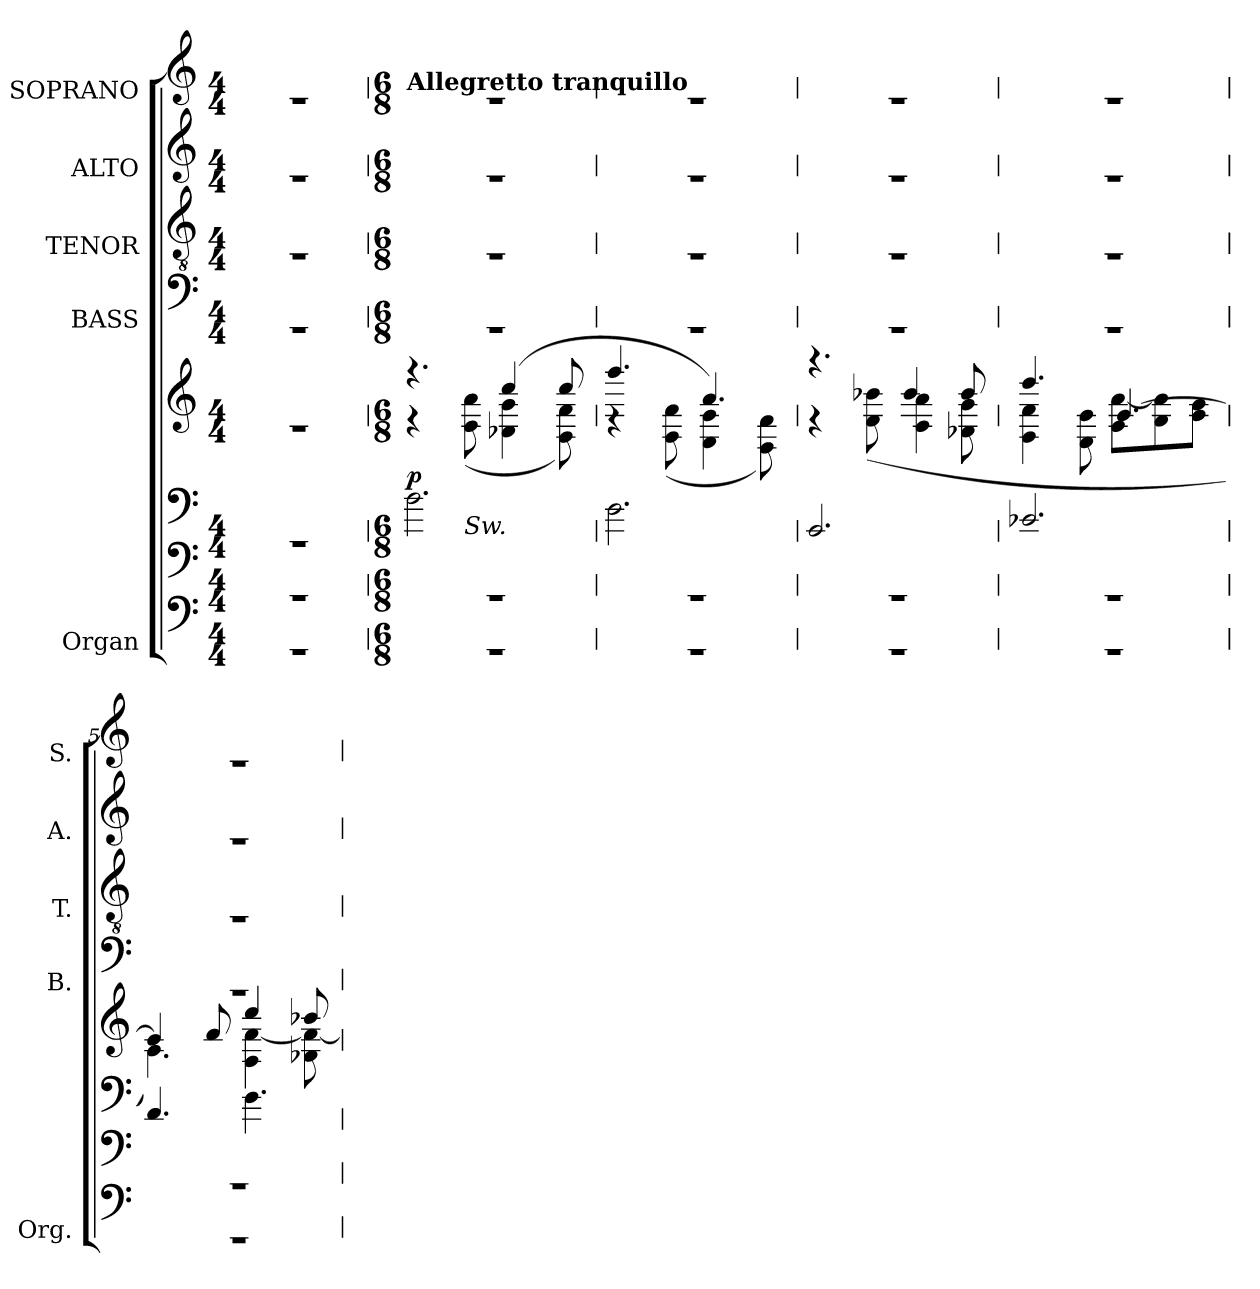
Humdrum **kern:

**kern	**kern	**kern	**kern	**dynam	**kern	**kern	**kern	**kern
*part5	*part5	*part5	*part5	*part5	*part4	*part3	*part2	*part1
*staff8	*staff7	*staff6	*staff5	*staff5/6/7/8	*staff4	*staff3	*staff2	*staff1
*I"Organ	*	*	*	*	*I"BASS	*I"TENOR	*I"ALTO	*I"SOPRANO
*I'Org.	*	*	*	*	*I'B.	*I'T.	*I'A.	*I'S.
!!LO:PB:g=z
*stria0	*stria0	*stria0	*stria0	*	*stria0	*stria0	*stria0	*stria0
*clefF4	*clefF4	*clefF4	*clefG2	*	*clefF4	*clefGv2	*clefG2	*clefG2
*	*	*	*	*	*	*ITrd7c12	*	*
*k[]	*k[]	*k[]	*k[]	*	*k[]	*k[]	*k[]	*k[]
*C:	*C:	*C:	*C:	*	*C:	*C:	*C:	*C:
*M4/4	*M4/4	*M4/4	*M4/4	*	*M4/4	*M4/4	*M4/4	*M4/4
=1	=1	=1	=1	=1	=1	=1	=1	=1
1r	1r	1r	1r	.	1r	1r	1r	1r
!!LO:PB:g=z
=1	=1	=1	=1	=1	=1	=1	=1	=1
*M6/8	*M6/8	*M6/8	*M6/8	*	*M6/8	*M6/8	*M6/8	*M6/8
*	*	*	*MM100	*	*	*	*	*MM100
!	!	!	!	!	!	!	!	!LO:TX:a:B:t=Allegretto tranquillo
!	!	!	!LO:TX:a:i:t=Solo or Ch.	!	!	!	!	!
!	!	!	!LO:TX:a:B:t=Allegretto tranquillo	!	!	!	!	!
!LO:N:vis=1	!LO:N:vis=1	!	!	!	!LO:N:vis=1	!LO:N:vis=1	!LO:N:vis=1	!LO:N:vis=1
*	*	*^	*^	*	*	*	*	*
2.r	2.r	2.Fi\	4ryy	4.r	4r	p	2.r	2.r	2.r	2.r
!	!	!	!LO:TX:a:i:t=Sw.	!	!	!	!	!	!	!
.	.	.	2ryy	.	(8ci\ 8ai	.	.	.	.	.
.	.	.	.	(4cci/	4B-i\ 4gi	.	.	.	.	.
.	.	.	.	8cci/	8Ai\ 8fi)	.	.	.	.	.
=2	=2	=2	=2	=2	=2	=2	=2	=2	=2	=2
!LO:N:vis=1	!LO:N:vis=1	!	!	!	!	!	!LO:N:vis=1	!LO:N:vis=1	!LO:N:vis=1	!LO:N:vis=1
*	*	*v	*v	*	*	*	*	*	*	*
2.r	2.r	2.Di\	4.ffi/	4r	.	2.r	2.r	2.r	2.r
.	.	.	.	(8Ai\ 8fi	.	.	.	.	.
.	.	.	4.ai/)	4Gi\ 4ei	.	.	.	.	.
.	.	.	.	8Fi\ 8di)	.	.	.	.	.
=3	=3	=3	=3	=3	=3	=3	=3	=3	=3
!LO:N:vis=1	!LO:N:vis=1	!	!	!	!	!LO:N:vis=1	!LO:N:vis=1	!LO:N:vis=1	!LO:N:vis=1
2.r	2.r	2.GGi/	4.r	4r	.	2.r	2.r	2.r	2.r
.	.	.	.	(8di\ 8b-i	.	.	.	.	.
.	.	.	4b-i/	4ci\ 4ai	.	.	.	.	.
.	.	.	8b-i/	8B-i\ 8gi	.	.	.	.	.
=4	=4	=4	=4	=4	=4	=4	=4	=4	=4
!LO:N:vis=1	!LO:N:vis=1	!	!	!	!	!LO:N:vis=1	!LO:N:vis=1	!LO:N:vis=1	!LO:N:vis=1
2.r	2.r	2.BB-i/	4.ddi/	4Ai\ 4fi	.	2.r	2.r	2.r	2.r
.	.	.	.	8Gi\ 8ei	.	.	.	.	.
.	.	.	[4.ei/	8ci\ [8aiL	.	.	.	.	.
.	.	.	.	8di\ 8ai]	.	.	.	.	.
.	.	.	.	8ei\ 8giJ	.	.	.	.	.
=5	=5	=5	=5	=5	=5	=5	=5	=5	=5
!LO:N:vis=1	!LO:N:vis=1	!	!	!	!	!LO:N:vis=1	!LO:N:vis=1	!LO:N:vis=1	!LO:N:vis=1
2.r	2.r	4.AAi/	4ei/]	4.ci\)	.	2.r	2.r	2.r	2.r
.	.	.	8fi/	.	.	.	.	.	.
.	.	4.Di\	4cci/	4Ai\ [4fi	.	.	.	.	.
.	.	.	8b-i/	8B-i\ 8fi_	.	.	.	.	.
*	*	*	*v	*v	*	*	*	*	*
=	=	=	=	=	=	=	=	=
*-	*-	*-	*-	*-	*-	*-	*-	*-
